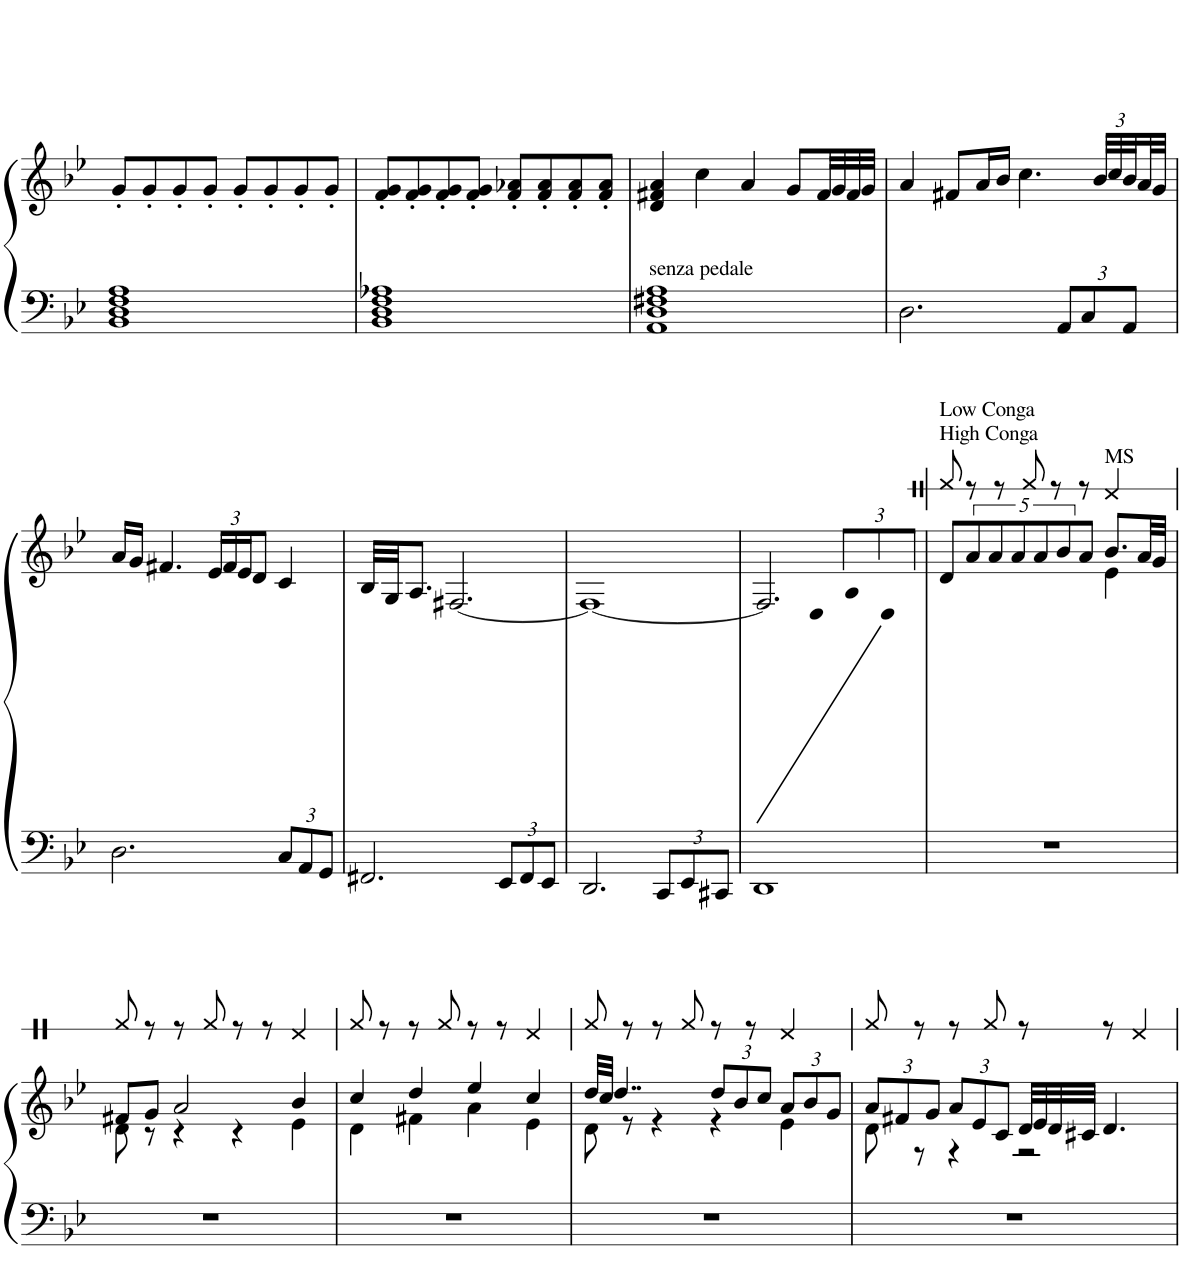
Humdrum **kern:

**kern	**kern
*part1	*part1
*staff2	*staff1
*I"Piano	*
*I'Pno	*
!!LO:PB:g=z
*clefF4	*clefG2
*k[b-e-]	*k[b-e-]
*M4/4	*M4/4
=12	=12
1BB- 1D 1F 1A	8g'/L
.	8g'/
.	8g'/
.	8g'/J
.	8g'/L
.	8g'/
.	8g'/
.	8g'/J
=13	=13
1BB- 1D 1F 1A-X	8f/' 8g/'L
.	8f/' 8g/'
.	8f/' 8g/'
.	8f/' 8g/'J
.	8f/' 8a-X/'L
.	8f/' 8a-/'
.	8f/' 8a-/'
.	8f/' 8a-/'J
=14	=14
!LO:TX:a:t=senza pedale	!
1AA 1D 1F#X 1A	4d/ 4f#X/ 4a/
.	4cc\
.	4a/
.	8g/L
.	32f#/LL
.	32g/
.	32f#/
.	32g/JJJ
=15	=15
2.D\	4a/
.	8f#X/L
.	16a/L
.	16b-/JJ
.	4.cc\
*Xbrackettup	*
12AA/L	.
12C/	.
*	*Xbrackettup
.	48b-/LLL
.	48cc/
12AA/J	48b-/
.	32a/
.	32g/JJJ
!!LO:LB:g=z
=16	=16
2.D\	16a/LL
.	16g/JJ
.	4.f#X/
.	24e-/LL
.	24f#/
.	24e-/J
.	8d/J
12C/L	4c/
12AA/	.
12GG/J	.
=17	=17
2.FF#X/	32B-/LLL
.	32G/JJ
.	8.A/J
.	[2.F#X/
12EE-/L	.
12FF#/	.
12EE-/J	.
=18	=18
2.DD/	1F#_
12CC/L	.
12EE-/	.
12CC#X/J	.
=19	=19
1DD	2.F#/]
.	12e-/L
.	12g/
.	12e-/J
=20	=20
*	*^
1r	8d/L	2.ryy
*	*brackettup	*
.	10a/	.
.	10a/	.
.	10a/	.
.	10a/	.
.	10b-/	.
.	8a/J	.
.	8.b-/L	4e-\
.	32a/LL	.
.	32g/JJJ	.
!!LO:LB:g=z	!!
=21	=21	=21
1r	8f#X/L	8d\
.	8g/J	8r
.	2a/	4r
.	.	4r
.	4b-/	4e-\
=22	=22	=22
1r	4cc/	4d\
.	4dd/	4f#X\
.	4ee-/	4a\
.	4cc/	4e-\
=23	=23	=23
1r	32dd/LLL	8d\
.	32cc/JJJ	.
.	4..dd/	.
.	.	8r
.	.	4r
*	*Xbrackettup	*
.	12dd/L	4r
.	12b-/	.
.	12cc/J	.
.	12a/L	4e-\
.	12b-/	.
.	12g/J	.
=24	=24	=24
1r	12a/L	8d\
.	12f#X/	.
.	.	8r
.	12g/J	.
.	12a/L	4r
.	12e-/	.
.	12c/J	.
.	32d/LLL	2r
.	32e-/	.
.	32d/	.
.	32c#X/JJJ	.
.	4.d/	.
*	*v	*v
=	=
*-	*-
